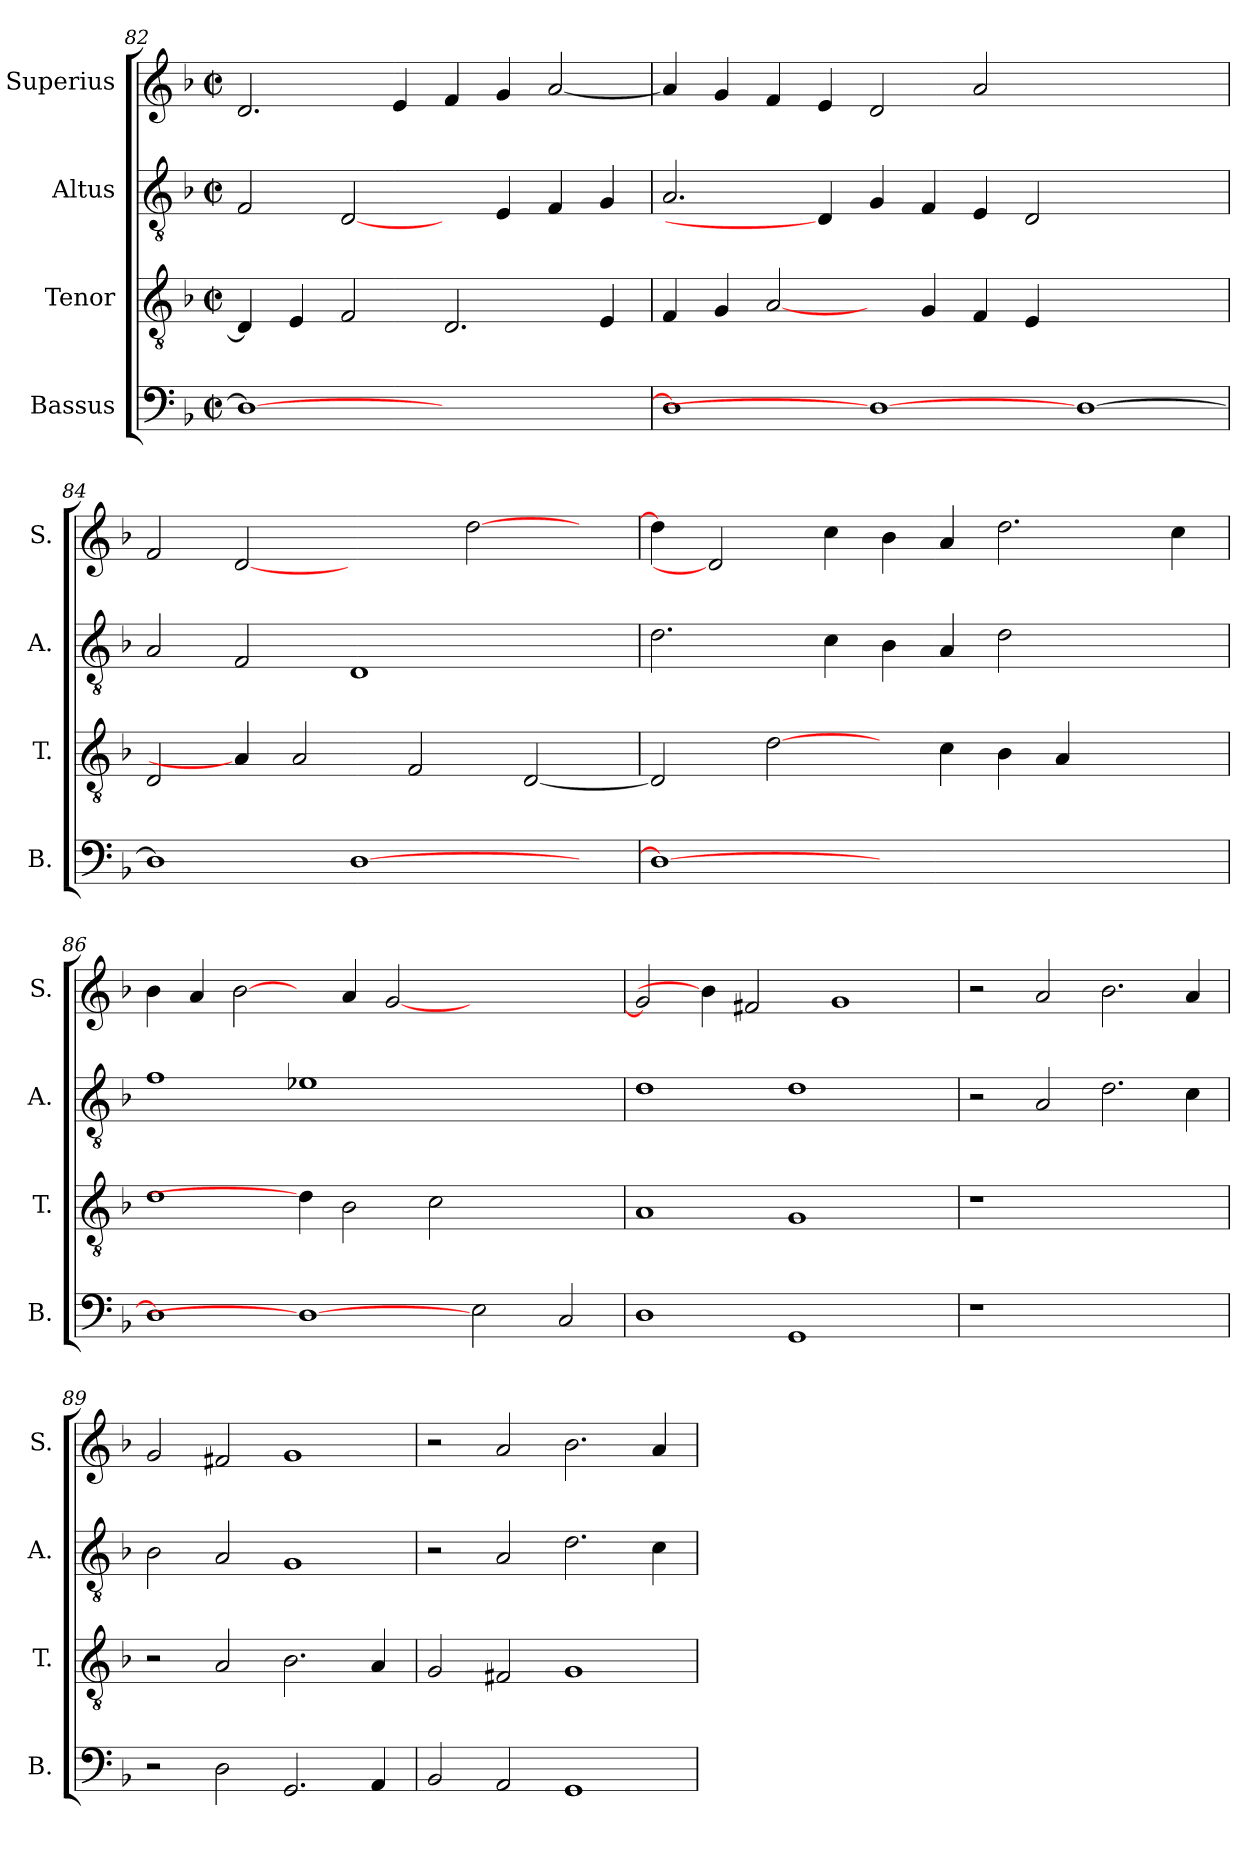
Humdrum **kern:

**kern	**kern	**kern	**kern
*part4	*part3	*part2	*part1
*staff4	*staff3	*staff2	*staff1
*I"Bassus	*I"Tenor	*I"Altus	*I"Superius
*I'B.	*I'T.	*I'A.	*I'S.
!!LO:LB:g=z
*clefF4	*clefGv2	*clefGv2	*clefG2
*	*ITrd7c12	*ITrd7c12	*
*k[b-]	*k[b-]	*k[b-]	*k[b-]
*F:	*F:	*F:	*F:
*M2/2	*M2/2	*M2/2	*M2/2
*met(c|)	*met(c|)	*met(c|)	*met(c|)
=82	=82	=82	=82
1Di_>	4DDi/]	2FFi/	2.di/
.	4EEi/	.	.
.	2FFi/	[2DDi/	.
.	.	.	4ei/
1ryy	2.DDi/	4ryy	4fi/
.	.	4EEi/	4gi/
.	.	4FFi/	[<2ai/
.	4EEi/	4GGi/	.
=83	=83	=83	=83
1Di]	4FFi/	2.AAi/	4ai/]
.	4GGi/	.	4gi/
.	[2AAi/	.	4fi/
.	.	4DDi/]	4ei/
1Di_	4ryy	4GGi/	2di/
.	4GGi/	4FFi/	.
.	4FFi/	4EEi/	2ai/
.	4EEi/	2DDi/	.
[>1Di	1ryy	.	1ryy
.	.	2.ryy	.
=84	=84	=84	=84
1Di]	2DDi/	2AAi/	2fi/
.	4AAi/]	2FFi/	[2di
.	2AAi/	.	.
[>1Di	.	1DDi	2ryy
.	2FFi/	.	.
.	.	.	[>2ddi\
.	[<2DDi/	.	.
4ryy	.	4ryy	4ryy
=85	=85	=85	=85
1Di_>	2DDi/]	2.Di\	4ddi\]
.	.	.	2di]
.	[2Di\	.	.
.	.	4Ci\	4cci\
1.ryy	4ryy	4BB-i\	4b-i\
.	4Ci\	4AAi/	4ai/
.	4BB-i\	2Di\	2.ddi\
.	4AAi/	.	.
.	2ryy	2ryy	.
.	.	.	4cci\
!!LO:LB:g=z
=86	=86	=86	=86
1Di]	1Di	1Fi	4b-i\
.	.	.	4ai/
.	.	.	[2b-i\
1Di_	4Di\]	1E-Xi	4ryy
.	2BB-i\	.	4ai/
.	.	.	[<2gi/
.	2Ci\	.	.
2Ei\	.	1ryy	1ryy
.	2.ryy	.	.
2Ci/	.	.	.
=87	=87	=87	=87
1Di	1AAi	1Di	2gi/]
.	.	.	4b-i\]
.	.	.	2f#Xi/
1GGi	1GGi	1Di	.
.	.	.	1gi
4ryy	4ryy	4ryy	.
=88	=88	=88	=88
!LO:N:vis=1	!LO:N:vis=1	!	!
1r	1r	2r	2r
.	.	2AAi/	2ai/
1ryy	1ryy	2.Di\	2.b-i\
.	.	4Ci\	4ai/
=89	=89	=89	=89
2r	2r	2BB-i\	2gi/
2Di\	2AAi/	2AAi/	2f#Xi/
2.GGi/	2.BB-i\	1GGi	1gi
4AAi/	4AAi/	.	.
=90	=90	=90	=90
2BB-i/	2GGi/	2r	2r
2AAi/	2FF#Xi/	2AAi/	2ai/
1GGi	1GGi	2.Di\	2.b-i\
.	.	4Ci\	4ai/
=	=	=	=
*-	*-	*-	*-
